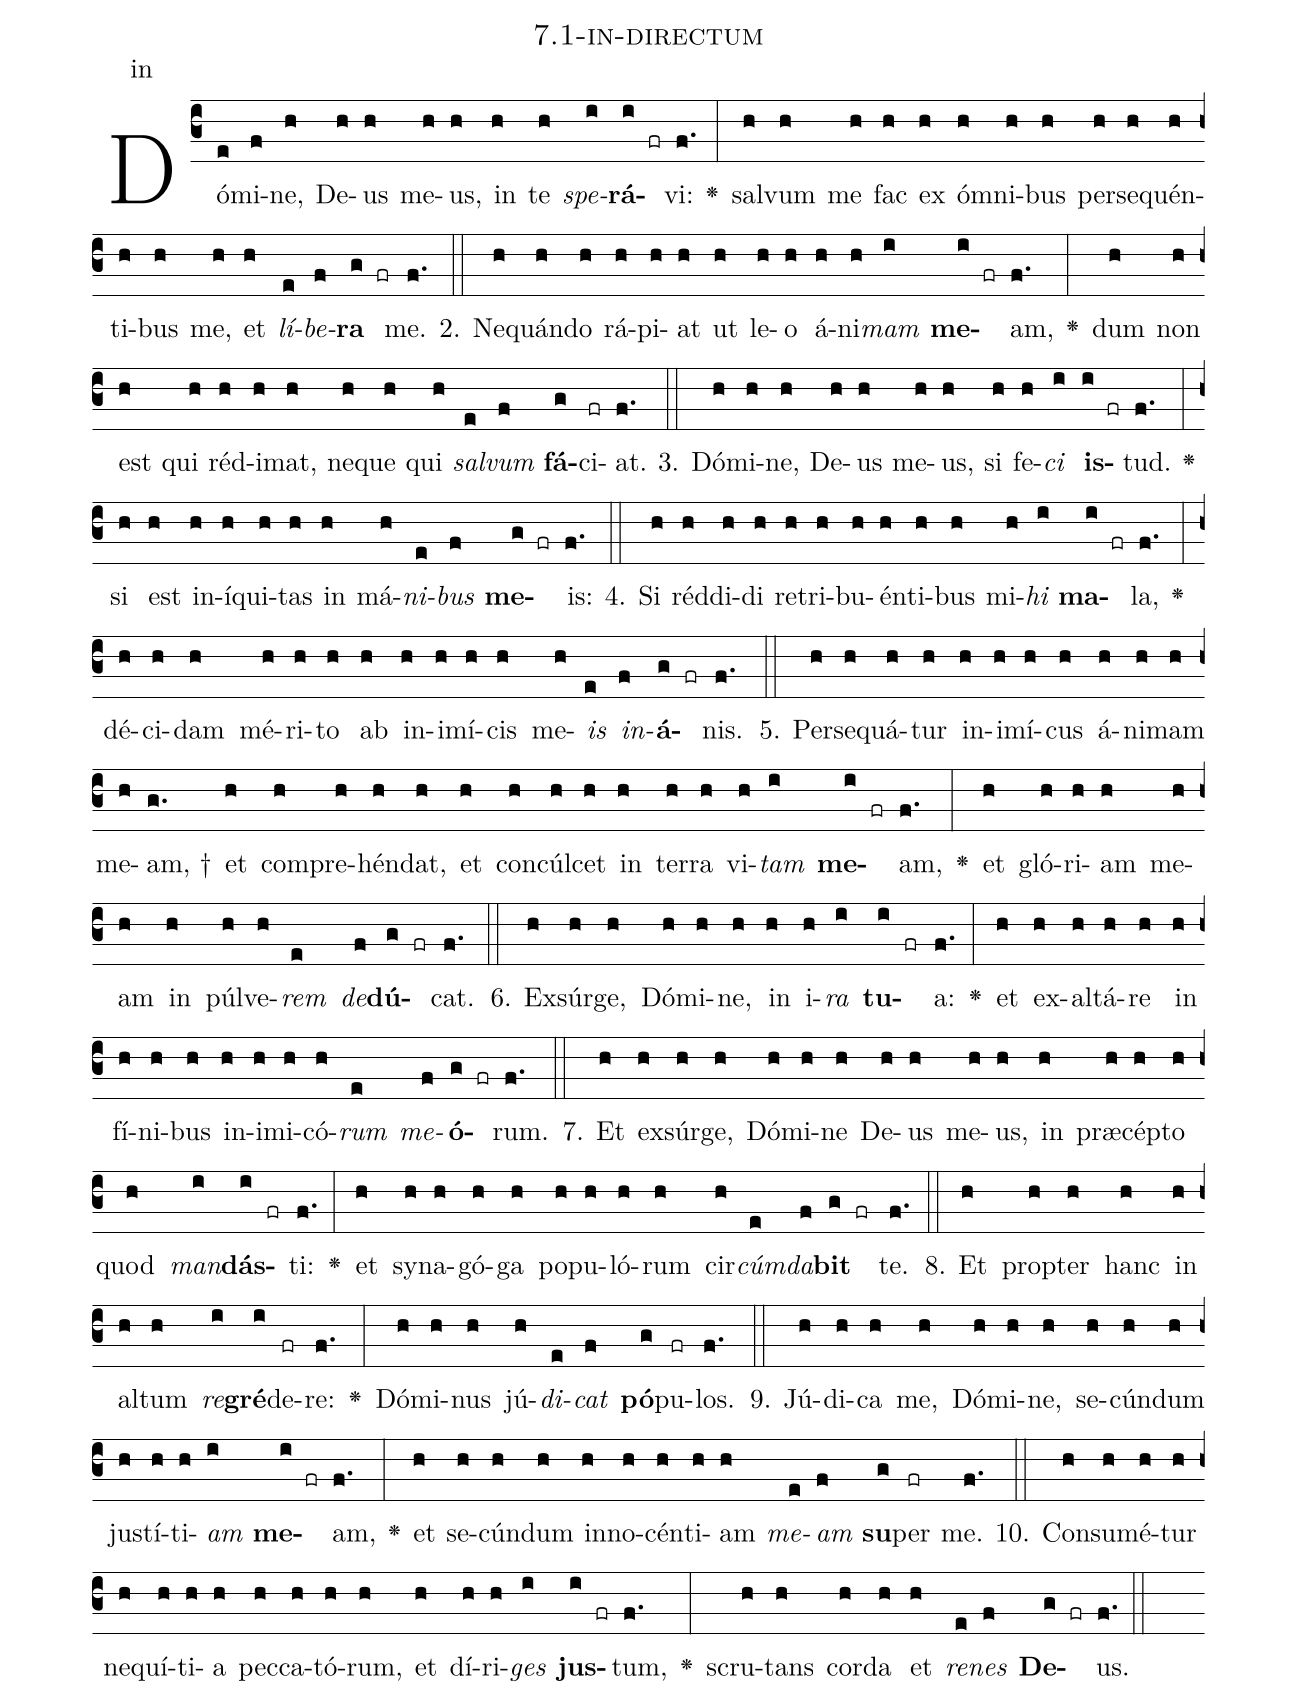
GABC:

name: 7.1-in-directum;
annotation: in;
%%
(c3)Dó(e)mi(f)ne,(h) De(h)us(h) me(h)us,(h) in(h) te(h) <i>spe</i>(i)<b>rá</b>(i fr)vi:(f.) <v>\greheightstar</v>(:) sal(h)vum(h) me(h) fac(h) ex(h) óm(h)ni(h)bus(h) per(h)se(h)quén(h)ti(h)bus(h) me,(h) et(h) <i>lí</i>(e)<i>be</i>(f)<b>ra</b>(g fr) me.(f.) (::)
2. Ne(h)quán(h)do(h) rá(h)pi(h)at(h) ut(h) le(h)o(h) á(h)ni(h)<i>mam</i>(i) <b>me</b>(i fr)am,(f.) <v>\greheightstar</v>(:) dum(h) non(h) est(h) qui(h) réd(h)i(h)mat,(h) ne(h)que(h) qui(h) <i>sal</i>(e)<i>vum</i>(f) <b>fá</b>(g)ci(fr)at.(f.) (::)
3. Dó(h)mi(h)ne,(h) De(h)us(h) me(h)us,(h) si(h) fe(h)<i>ci</i>(i) <b>is</b>(i fr)tud.(f.) <v>\greheightstar</v>(:) si(h) est(h) in(h)í(h)qui(h)tas(h) in(h) má(h)<i>ni</i>(e)<i>bus</i>(f) <b>me</b>(g fr)is:(f.) (::)
4. Si(h) réd(h)di(h)di(h) re(h)tri(h)bu(h)én(h)ti(h)bus(h) mi(h)<i>hi</i>(i) <b>ma</b>(i fr)la,(f.) <v>\greheightstar</v>(:) dé(h)ci(h)dam(h) mé(h)ri(h)to(h) ab(h) in(h)i(h)mí(h)cis(h) me(h)<i>is</i>(e) <i>in</i>(f)<b>á</b>(g fr)nis.(f.) (::)
5. Per(h)se(h)quá(h)tur(h) in(h)i(h)mí(h)cus(h) á(h)ni(h)mam(h) me(h)am, †(g.) et(h) com(h)pre(h)hén(h)dat,(h) et(h) con(h)cúl(h)cet(h) in(h) ter(h)ra(h) vi(h)<i>tam</i>(i) <b>me</b>(i fr)am,(f.) <v>\greheightstar</v>(:) et(h) gló(h)ri(h)am(h) me(h)am(h) in(h) púl(h)ve(h)<i>rem</i>(e) <i>de</i>(f)<b>dú</b>(g fr)cat.(f.) (::)
6. Ex(h)súr(h)ge,(h) Dó(h)mi(h)ne,(h) in(h) i(h)<i>ra</i>(i) <b>tu</b>(i fr)a:(f.) <v>\greheightstar</v>(:) et(h) ex(h)al(h)tá(h)re(h) in(h) fí(h)ni(h)bus(h) in(h)i(h)mi(h)có(h)<i>rum</i>(e) <i>me</i>(f)<b>ó</b>(g fr)rum.(f.) (::)
7. Et(h) ex(h)súr(h)ge,(h) Dó(h)mi(h)ne(h) De(h)us(h) me(h)us,(h) in(h) præ(h)cép(h)to(h) quod(h) <i>man</i>(i)<b>dás</b>(i fr)ti:(f.) <v>\greheightstar</v>(:) et(h) sy(h)na(h)gó(h)ga(h) po(h)pu(h)ló(h)rum(h) cir(h)<i>cúm</i>(e)<i>da</i>(f)<b>bit</b>(g fr) te.(f.) (::)
8. Et(h) prop(h)ter(h) hanc(h) in(h) al(h)tum(h) <i>re</i>(i)<b>gré</b>(i)de(fr)re:(f.) <v>\greheightstar</v>(:) Dó(h)mi(h)nus(h) jú(h)<i>di</i>(e)<i>cat</i>(f) <b>pó</b>(g)pu(fr)los.(f.) (::)
9. Jú(h)di(h)ca(h) me,(h) Dó(h)mi(h)ne,(h) se(h)cún(h)dum(h) jus(h)tí(h)ti(h)<i>am</i>(i) <b>me</b>(i fr)am,(f.) <v>\greheightstar</v>(:) et(h) se(h)cún(h)dum(h) in(h)no(h)cén(h)ti(h)am(h) <i>me</i>(e)<i>am</i>(f) <b>su</b>(g)per(fr) me.(f.) (::)
10. Con(h)su(h)mé(h)tur(h) ne(h)quí(h)ti(h)a(h) pec(h)ca(h)tó(h)rum,(h) et(h) dí(h)ri(h)<i>ges</i>(i) <b>jus</b>(i fr)tum,(f.) <v>\greheightstar</v>(:) scru(h)tans(h) cor(h)da(h) et(h) <i>re</i>(e)<i>nes</i>(f) <b>De</b>(g fr)us.(f.) (::)
